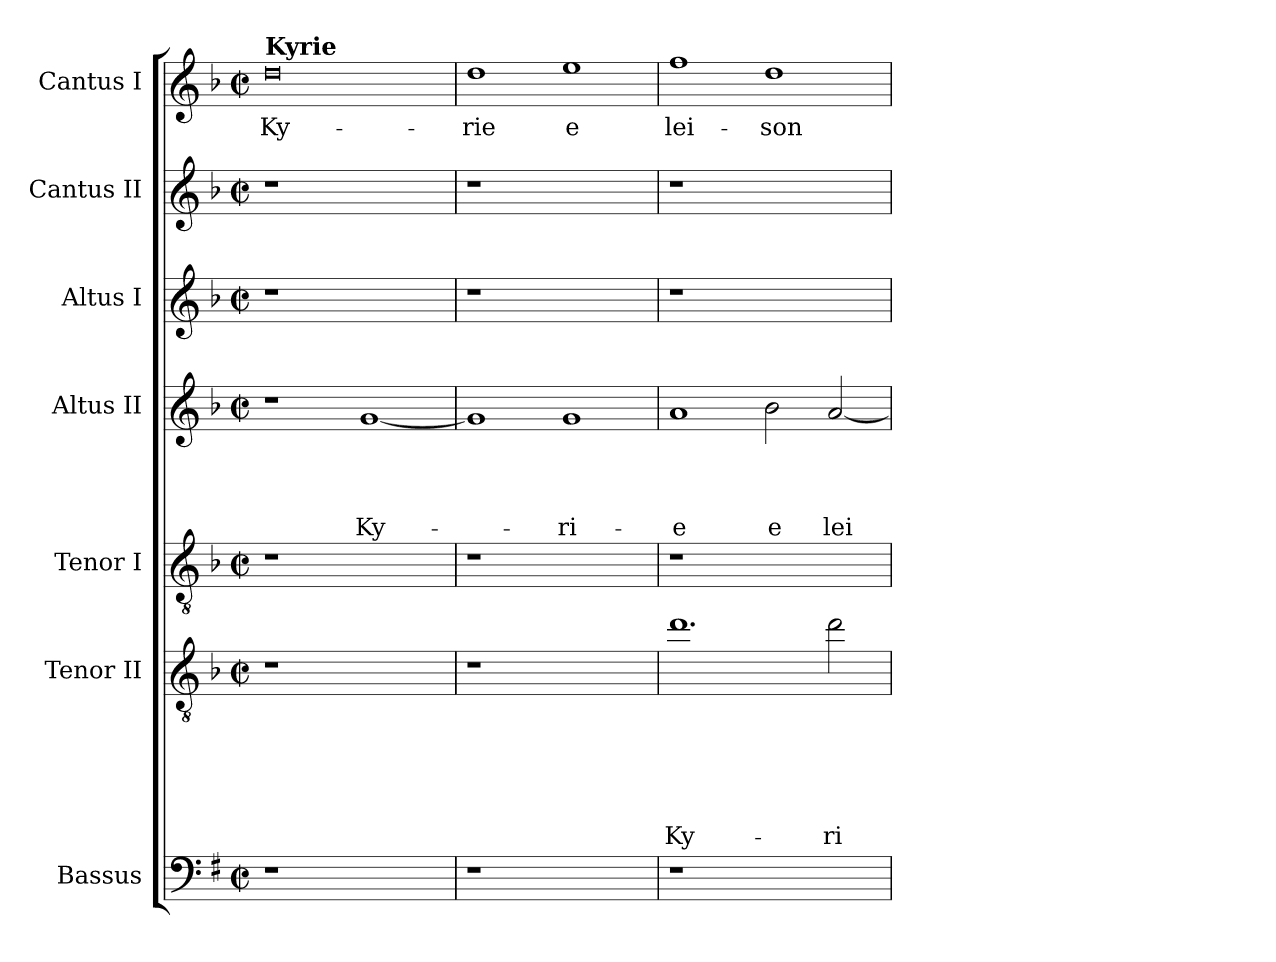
**kern	**kern	**text	**text	**text	**text	**text	**text	**kern	**kern	**text	**text	**text	**text	**kern	**kern	**kern	**text
*part7	*part6	*part6	*part6	*part6	*part6	*part6	*part6	*part5	*part4	*part4	*part4	*part4	*part4	*part3	*part2	*part1	*part1
*staff7	*staff6	*staff6	*staff6	*staff6	*staff6	*staff6	*staff6	*staff5	*staff4	*staff4	*staff4	*staff4	*staff4	*staff3	*staff2	*staff1	*staff1
*I"Bassus	*I"Tenor II	*	*	*	*	*	*	*I"Tenor I	*I"Altus II	*	*	*	*	*I"Altus I	*I"Cantus  II	*I"Cantus I	*
*I'B	*I'T2	*	*	*	*	*	*	*I'T1	*I'A2	*	*	*	*	*I'A1	*I'C2	*I'C1	*
*clefF4	*clefGv2	*	*	*	*	*	*	*clefGv2	*clefG2	*	*	*	*	*clefG2	*clefG2	*clefG2	*
*ITrd1c2	*ITrd8c14	*	*	*	*	*	*	*	*	*	*	*	*	*	*	*	*
*k[b-]	*k[b-]	*	*	*	*	*	*	*k[b-]	*k[b-]	*	*	*	*	*k[b-]	*k[b-]	*k[b-]	*
*d:	*d:	*	*	*	*	*	*	*d:	*d:	*	*	*	*	*d:	*d:	*d:	*
*M2/2	*M2/2	*	*	*	*	*	*	*M2/2	*M2/2	*	*	*	*	*M2/2	*M2/2	*M2/2	*
*met(c|)	*met(c|)	*	*	*	*	*	*	*met(c|)	*met(c|)	*	*	*	*	*met(c|)	*met(c|)	*met(c|)	*
=1	=1	=1	=1	=1	=1	=1	=1	=1	=1	=1	=1	=1	=1	=1	=1	=1	=1
!	!	!	!	!	!	!	!	!	!	!	!	!	!	!	!	!LO:TX:a:B:t=Kyrie	!
!	!	!	!	!	!	!	!	!	!	!	!	!	!	!	!	!	!LO:LY:b
1r	1r	.	.	.	.	.	.	1r	1r	.	.	.	.	1r	1r	0dd	Ky-
!	!	!	!	!	!	!	!	!	!	!	!	!	!LO:LY:b	!	!	!	!
1ryy	1ryy	.	.	.	.	.	.	1ryy	[1g	.	.	.	Ky-	1ryy	1ryy	.	.
=2	=2	=2	=2	=2	=2	=2	=2	=2	=2	=2	=2	=2	=2	=2	=2	=2	=2
!	!	!	!	!	!	!	!	!	!	!	!	!	!	!	!	!	!LO:LY:b
1r	1r	.	.	.	.	.	.	1r	1g]	.	.	.	.	1r	1r	1dd	-rie
!	!	!	!	!	!	!	!	!	!	!	!	!	!LO:LY:b	!	!	!	!LO:LY:b
1ryy	1ryy	.	.	.	.	.	.	1ryy	1g	.	.	.	-ri-	1ryy	1ryy	1ee	e
=3	=3	=3	=3	=3	=3	=3	=3	=3	=3	=3	=3	=3	=3	=3	=3	=3	=3
!	!	!	!	!	!	!	!LO:LY:b	!	!	!	!	!	!LO:LY:b	!	!	!	!LO:LY:b
1r	1.d	.	.	.	.	.	Ky-	1r	1a	.	.	.	-e	1r	1r	1ff	lei-
!	!	!	!	!	!	!	!	!	!	!	!	!	!LO:LY:b	!	!	!	!LO:LY:b
1ryy	.	.	.	.	.	.	.	1ryy	2b-\	.	.	.	e	1ryy	1ryy	1dd	-son
!	!	!	!	!	!	!	!LO:LY:b	!	!	!	!	!	!LO:LY:b	!	!	!	!
.	2d\	.	.	.	.	.	-ri-	.	[2a/	.	.	.	lei-	.	.	.	.
=	=	=	=	=	=	=	=	=	=	=	=	=	=	=	=	=	=
*-	*-	*-	*-	*-	*-	*-	*-	*-	*-	*-	*-	*-	*-	*-	*-	*-	*-
